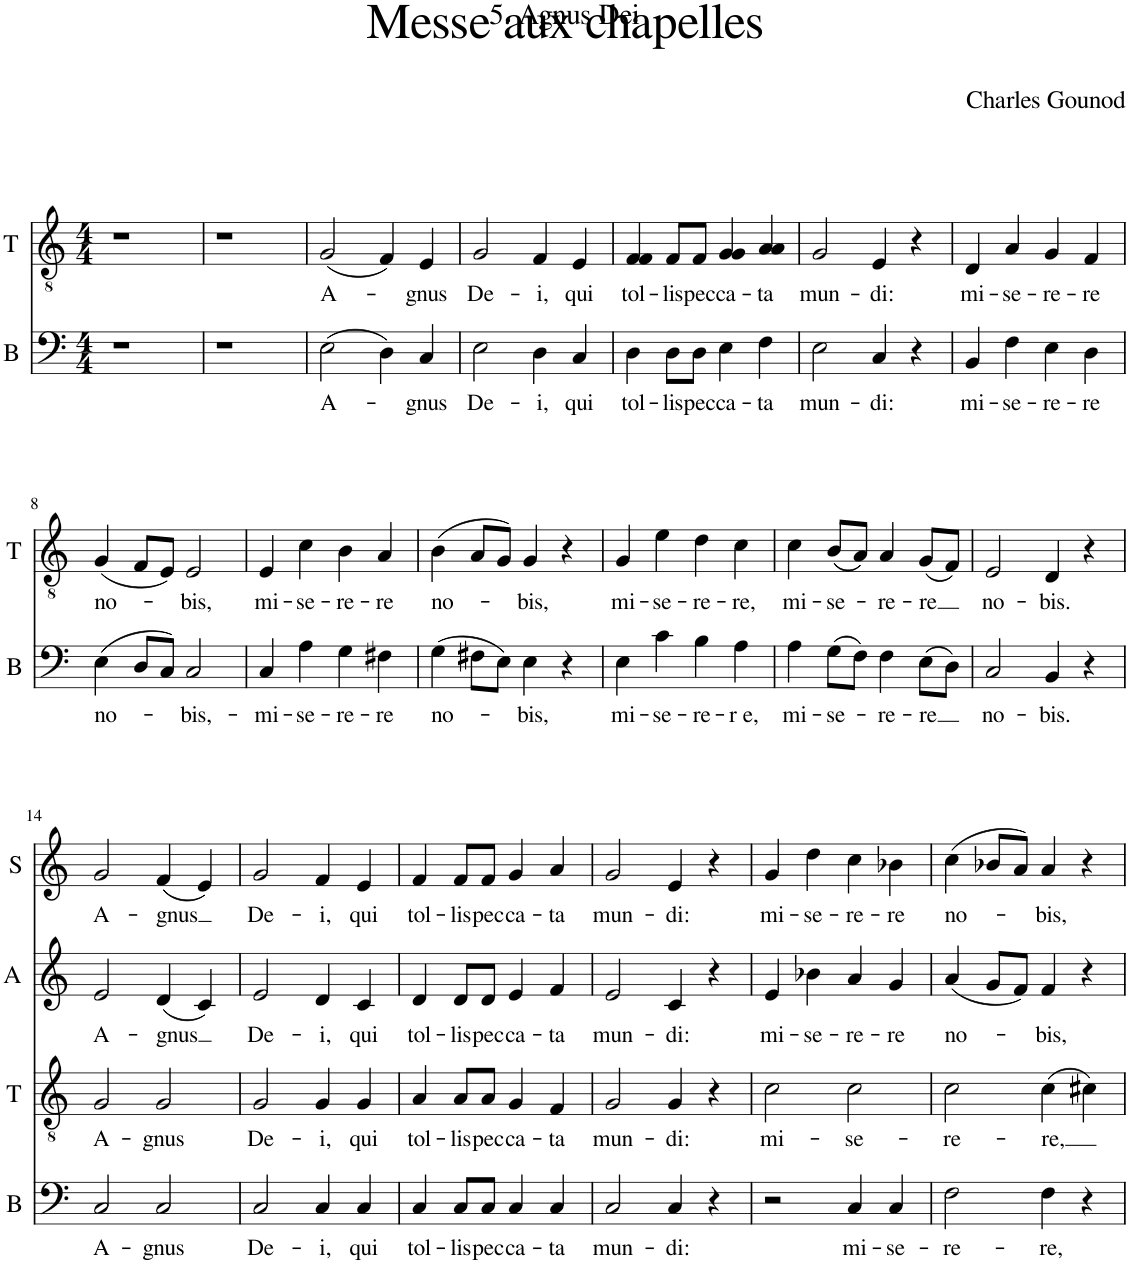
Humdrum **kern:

**kern	**text	**kern	**text	**kern	**text	**kern	**text
*part4	*part4	*part3	*part3	*part2	*part2	*part1	*part1
*staff4	*staff4	*staff3	*staff3	*staff2	*staff2	*staff1	*staff1
*I"B	*	*I"T	*	*I"A	*	*I"S	*
*I'B	*	*I'T	*	*I'A	*	*I'S	*
*clefF4	*	*clefGv2	*	*clefG2	*	*clefG2	*
*k[]	*	*k[]	*	*k[]	*	*k[]	*
*M4/4	*	*M4/4	*	*M4/4	*	*M4/4	*
=1	=1	=1	=1	=1	=1	=1	=1
1r	.	1r	.	1r	.	1r	.
=2	=2	=2	=2	=2	=2	=2	=2
1r	.	1r	.	1r	.	1r	.
=3	=3	=3	=3	=3	=3	=3	=3
!	!LO:LY:b	!	!LO:LY:b	!	!	!	!
(2E\	A-	(2G/	A-	1r	.	1r	.
4D\)	.	4F/)	.	.	.	.	.
!	!LO:LY:b	!	!LO:LY:b	!	!	!	!
4C/	-gnus	4E/	-gnus	.	.	.	.
=4	=4	=4	=4	=4	=4	=4	=4
!	!LO:LY:b	!	!LO:LY:b	!	!	!	!
2E\	De-	2G/	De-	1r	.	1r	.
!	!LO:LY:b	!	!LO:LY:b	!	!	!	!
4D\	-i,	4F/	-i,	.	.	.	.
!	!LO:LY:b	!	!LO:LY:b	!	!	!	!
4C/	qui	4E/	qui	.	.	.	.
=5	=5	=5	=5	=5	=5	=5	=5
!	!LO:LY:b	!	!LO:LY:b	!	!	!	!
4D\	tol-	4F/ 4F/	tol-	1r	.	1r	.
!	!LO:LY:b	!	!LO:LY:b	!	!	!	!
8D\L	-lis	8F/L	-lis	.	.	.	.
!	!LO:LY:b	!	!LO:LY:b	!	!	!	!
8D\J	pec-	8F/J	pec-	.	.	.	.
!	!LO:LY:b	!	!LO:LY:b	!	!	!	!
4E\	-ca-	4G/ 4G/	-ca-	.	.	.	.
!	!LO:LY:b	!	!LO:LY:b	!	!	!	!
4F\	-ta	4A/ 4A/	-ta	.	.	.	.
=6	=6	=6	=6	=6	=6	=6	=6
!	!LO:LY:b	!	!LO:LY:b	!	!	!	!
2E\	mun-	2G/	mun-	1r	.	1r	.
!	!LO:LY:b	!	!LO:LY:b	!	!	!	!
4C/	-di:	4E/	-di:	.	.	.	.
4r	.	4r	.	.	.	.	.
=7	=7	=7	=7	=7	=7	=7	=7
!	!LO:LY:b	!	!LO:LY:b	!	!	!	!
4BB/	mi-	4D/	mi-	1r	.	1r	.
!	!LO:LY:b	!	!LO:LY:b	!	!	!	!
4F\	-se-	4A/	-se-	.	.	.	.
!	!LO:LY:b	!	!LO:LY:b	!	!	!	!
4E\	-re-	4G/	-re-	.	.	.	.
!	!LO:LY:b	!	!LO:LY:b	!	!	!	!
4D\	-re	4F/	-re	.	.	.	.
!!LO:LB:g=z
=8	=8	=8	=8	=8	=8	=8	=8
!	!LO:LY:b	!	!LO:LY:b	!	!	!	!
(4E\	no-	(4G/	no-	1r	.	1r	.
8D/L	.	8F/L	.	.	.	.	.
8C/J)	.	8E/J)	.	.	.	.	.
!	!LO:LY:b	!	!LO:LY:b	!	!	!	!
2C/	-bis,-	2E/	-bis,	.	.	.	.
=9	=9	=9	=9	=9	=9	=9	=9
!	!LO:LY:b	!	!LO:LY:b	!	!	!	!
4C/	-mi-	4E/	mi-	1r	.	1r	.
!	!LO:LY:b	!	!LO:LY:b	!	!	!	!
4A\	-se-	4c\	-se-	.	.	.	.
!	!LO:LY:b	!	!LO:LY:b	!	!	!	!
4G\	-re-	4B\	-re-	.	.	.	.
!	!LO:LY:b	!	!LO:LY:b	!	!	!	!
4F#X\	-re	4A/	-re	.	.	.	.
=10	=10	=10	=10	=10	=10	=10	=10
!	!LO:LY:b	!	!LO:LY:b	!	!	!	!
(4G\	no-	(4B\	no-	1r	.	1r	.
8F#X\L	.	8A/L	.	.	.	.	.
8E\J)	.	8G/J)	.	.	.	.	.
!	!LO:LY:b	!	!LO:LY:b	!	!	!	!
4E\	-bis,	4G/	-bis,	.	.	.	.
4r	.	4r	.	.	.	.	.
=11	=11	=11	=11	=11	=11	=11	=11
!	!LO:LY:b	!	!LO:LY:b	!	!	!	!
4E\	mi-	4G/	mi-	1r	.	1r	.
!	!LO:LY:b	!	!LO:LY:b	!	!	!	!
4c\	-se-	4e\	-se-	.	.	.	.
!	!LO:LY:b	!	!LO:LY:b	!	!	!	!
4B\	-re-	4d\	-re-	.	.	.	.
!	!LO:LY:b	!	!LO:LY:b	!	!	!	!
4A\	-r e,	4c\	-re,	.	.	.	.
=12	=12	=12	=12	=12	=12	=12	=12
!	!LO:LY:b	!	!LO:LY:b	!	!	!	!
4A\	mi-	4c\	mi-	1r	.	1r	.
!	!LO:LY:b	!	!LO:LY:b	!	!	!	!
(8G\L	-se-	(8B/L	-se-	.	.	.	.
8F\J)	.	8A/J)	.	.	.	.	.
!	!LO:LY:b	!	!LO:LY:b	!	!	!	!
4F\	-re-	4A/	-re-	.	.	.	.
!	!LO:LY:b	!	!LO:LY:b	!	!	!	!
(8E\L	-re	(8G/L	-re	.	.	.	.
8D\J)	.	8F/J)	.	.	.	.	.
=13	=13	=13	=13	=13	=13	=13	=13
!	!LO:LY:b	!	!LO:LY:b	!	!	!	!
2C/	no-	2E/	no-	1r	.	1r	.
!	!LO:LY:b	!	!LO:LY:b	!	!	!	!
4BB/	-bis.	4D/	-bis.	.	.	.	.
4r	.	4r	.	.	.	.	.
!!LO:LB:g=z
=14	=14	=14	=14	=14	=14	=14	=14
!	!LO:LY:b	!	!LO:LY:b	!	!LO:LY:b	!	!LO:LY:b
2C/	A-	2G/	A-	2e/	A-	2g/	A-
!	!LO:LY:b	!	!LO:LY:b	!	!LO:LY:b	!	!LO:LY:b
2C/	-gnus	2G/	-gnus	(4d/	-gnus	(4f/	-gnus
.	.	.	.	4c/)	.	4e/)	.
=15	=15	=15	=15	=15	=15	=15	=15
!	!LO:LY:b	!	!LO:LY:b	!	!LO:LY:b	!	!LO:LY:b
2C/	De-	2G/	De-	2e/	De-	2g/	De-
!	!LO:LY:b	!	!LO:LY:b	!	!LO:LY:b	!	!LO:LY:b
4C/	-i,	4G/	-i,	4d/	-i,	4f/	-i,
!	!LO:LY:b	!	!LO:LY:b	!	!LO:LY:b	!	!LO:LY:b
4C/	qui	4G/	qui	4c/	qui	4e/	qui
=16	=16	=16	=16	=16	=16	=16	=16
!	!LO:LY:b	!	!LO:LY:b	!	!LO:LY:b	!	!LO:LY:b
4C/	tol-	4A/	tol-	4d/	tol-	4f/	tol-
!	!LO:LY:b	!	!LO:LY:b	!	!LO:LY:b	!	!LO:LY:b
8C/L	-lis	8A/L	-lis	8d/L	-lis	8f/L	-lis
!	!LO:LY:b	!	!LO:LY:b	!	!LO:LY:b	!	!LO:LY:b
8C/J	pec-	8A/J	pec-	8d/J	pec-	8f/J	pec-
!	!LO:LY:b	!	!LO:LY:b	!	!LO:LY:b	!	!LO:LY:b
4C/	-ca-	4G/	-ca-	4e/	-ca-	4g/	-ca-
!	!LO:LY:b	!	!LO:LY:b	!	!LO:LY:b	!	!LO:LY:b
4C/	-ta	4F/	-ta	4f/	-ta	4a/	-ta
=17	=17	=17	=17	=17	=17	=17	=17
!	!LO:LY:b	!	!LO:LY:b	!	!LO:LY:b	!	!LO:LY:b
2C/	mun-	2G/	mun-	2e/	mun-	2g/	mun-
!	!LO:LY:b	!	!LO:LY:b	!	!LO:LY:b	!	!LO:LY:b
4C/	-di:	4G/	di:	4c/	-di:	4e/	-di:
4r	.	4r	.	4r	.	4r	.
=18	=18	=18	=18	=18	=18	=18	=18
!	!	!	!LO:LY:b	!	!LO:LY:b	!	!LO:LY:b
2r	.	2c\	mi-	4e/	mi-	4g/	mi-
!	!	!	!	!	!LO:LY:b	!	!LO:LY:b
.	.	.	.	4b-X\	-se-	4dd\	-se-
!	!LO:LY:b	!	!LO:LY:b	!	!LO:LY:b	!	!LO:LY:b
4C/	mi-	2c\	-se-	4a/	-re-	4cc\	-re-
!	!LO:LY:b	!	!	!	!LO:LY:b	!	!LO:LY:b
4C/	-se-	.	.	4g/	-re	4b-X\	-re
=19	=19	=19	=19	=19	=19	=19	=19
!	!LO:LY:b	!	!LO:LY:b	!	!LO:LY:b	!	!LO:LY:b
2F\	-re-	2c\	-re-	(4a/	no-	(4cc\	no-
.	.	.	.	8g/L	.	8b-X/L	.
.	.	.	.	8f/J)	.	8a/J)	.
!	!LO:LY:b	!	!LO:LY:b	!	!LO:LY:b	!	!LO:LY:b
4F\	-re,	(4c\	-re,	4f/	-bis,	4a/	-bis,
4r	.	4c#X\)	.	4r	.	4r	.
=	=	=	=	=	=	=	=
*-	*-	*-	*-	*-	*-	*-	*-
